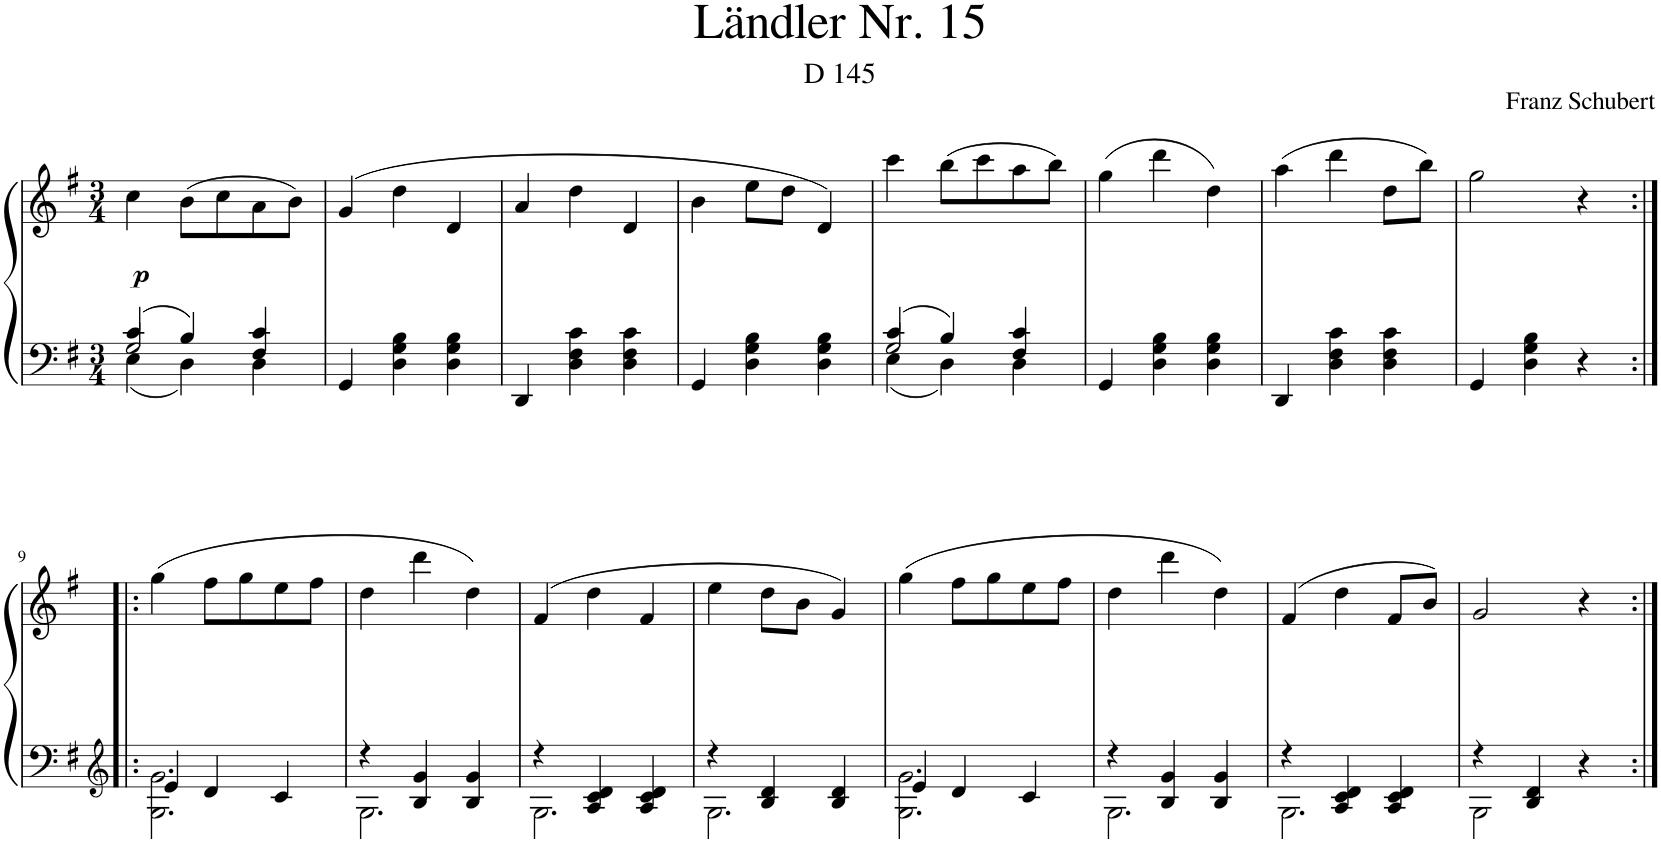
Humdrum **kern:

**kern	**kern	**dynam
*part1	*part1	*part1
*staff2	*staff1	*staff1/2
*I"Piano	*	*
*I'Pno.	*	*
*clefF4	*clefG2	*
*k[f#]	*k[f#]	*
*M3/4	*M3/4	*
=1	=1	=1
*^	*	*
*	*^	*	*
!	!	!	!	!LO:DY:b
4c/	2G/	4E\	4cc\	p
4B/	.	4D\	(8b\L	.
.	.	.	8cc\	.
4c/	4F#/	4D\	8a\	.
.	.	.	8b\J)	.
*v	*v	*v	*	*
=2	=2	=2
4GG/	(4g/	.
4D\ 4G\ 4B\	4dd\	.
4D\ 4G\ 4B\	4d/	.
=3	=3	=3
4DD/	4a/	.
4D\ 4F#\ 4c\	4dd\	.
4D\ 4F#\ 4c\	4d/	.
=4	=4	=4
4GG/	4b\	.
4D\ 4G\ 4B\	8ee\L	.
.	8dd\J	.
4D\ 4G\ 4B\	4d/)	.
=5	=5	=5
*^	*	*
*	*^	*	*
4c/	2G/	4E\	4ccc\	.
4B/	.	4D\	(8bb\L	.
.	.	.	8ccc\	.
4c/	4F#/	4D\	8aa\	.
.	.	.	8bb\J)	.
*v	*v	*v	*	*
=6	=6	=6
4GG/	(4gg\	.
4D\ 4G\ 4B\	4ddd\	.
4D\ 4G\ 4B\	4dd\)	.
=7	=7	=7
4DD/	(4aa\	.
4D\ 4F#\ 4c\	4ddd\	.
4D\ 4F#\ 4c\	8dd\L	.
.	8bb\J)	.
=8	=8	=8
4GG/	2gg\	.
4D\ 4G\ 4B\	.	.
4r	4r	.
!!LO:LB:g=z
=9:|!|:	=9:|!|:	=9:|!|:
*clefG2	*	*
*^	*	*
4e/	2.G\ 2.g\	(4gg\	.
4d/	.	8ff#\L	.
.	.	8gg\	.
4c/	.	8ee\	.
.	.	8ff#\J	.
=10	=10	=10	=10
4r	2.G\	4dd\	.
4B/ 4g/	.	4ddd\	.
4B/ 4g/	.	4dd\)	.
=11	=11	=11	=11
4r	2.G\	(4f#/	.
4A/ 4c/ 4d/	.	4dd\	.
4A/ 4c/ 4d/	.	4f#/	.
=12	=12	=12	=12
4r	2.G\	4ee\	.
4B/ 4d/	.	8dd\L	.
.	.	8b\J	.
4B/ 4d/	.	4g/)	.
=13	=13	=13	=13
4e/	2.G\ 2.g\	(4gg\	.
4d/	.	8ff#\L	.
.	.	8gg\	.
4c/	.	8ee\	.
.	.	8ff#\J	.
=14	=14	=14	=14
4r	2.G\	4dd\	.
4B/ 4g/	.	4ddd\	.
4B/ 4g/	.	4dd\)	.
=15	=15	=15	=15
4r	2.G\	(4f#/	.
4A/ 4c/ 4d/	.	4dd\	.
4A/ 4c/ 4d/	.	8f#/L	.
.	.	8b/J)	.
=16	=16	=16	=16
4r	2G\	2g/	.
4B/ 4d/	.	.	.
4r	4ryy	4r	.
*v	*v	*	*
=:|!	=:|!	=:|!
*-	*-	*-
